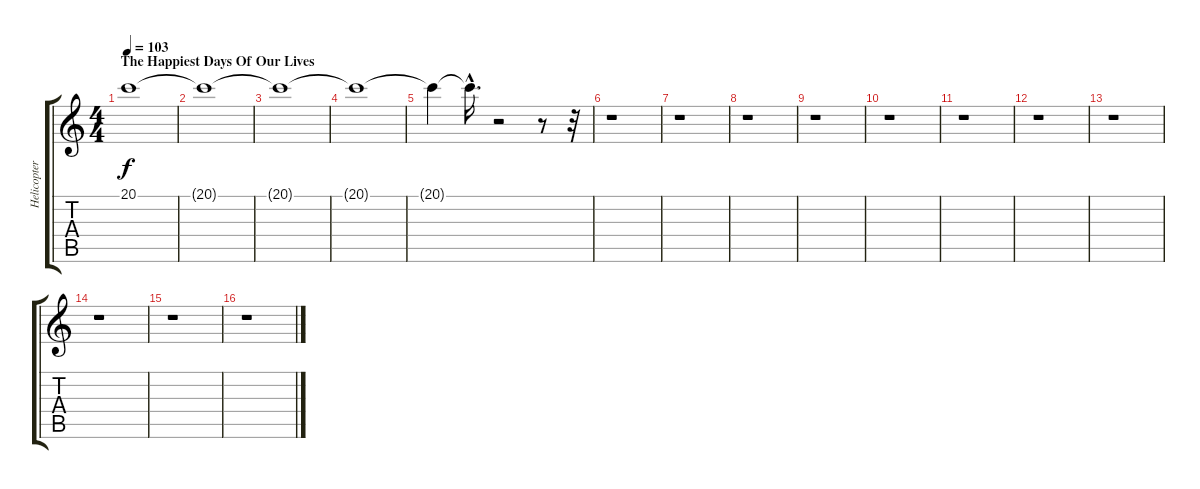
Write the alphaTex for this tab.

\track ("Helicopter Effects" "Helicopter") {instrument helicopter}
\staff {score tabs}
\tuning (E4 B3 G3 D3 A2 E2) {hide}
\ts (4 4)
\section ("" "The Happiest Days Of Our Lives")
\tempo 103
\clef g2
\ks c
20.1.1{dy f instrument helicopter} |
20.1{t}.1 |
20.1{t}.1 |
20.1{t}.1 |
20.1{t}.4 20.1{hac t}.16{d} r.2 r.8 r.32 |
r.1 |
r.1 |
r.1 |
r.1 |
r.1 |
r.1 |
r.1 |
r.1 |
r.1 |
r.1 |
r.1
